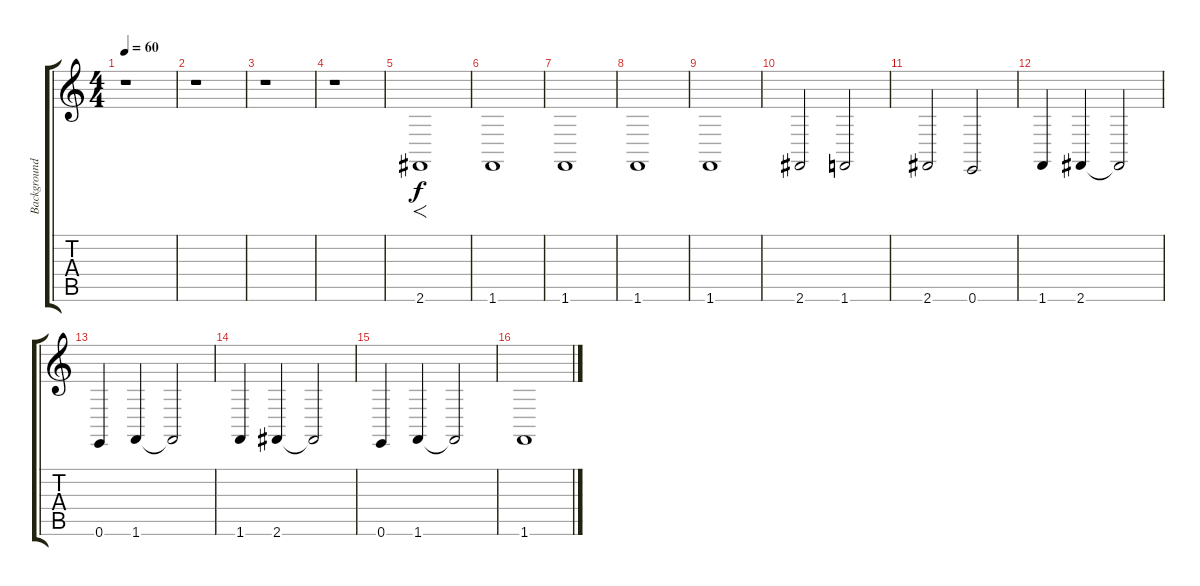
\track ("Background Ambience" "Background") {instrument stringensemble1}
\staff {score tabs}
\tuning (E4 B3 G3 D3 A2 E2) {hide}
\ts (4 4)
\tempo 60
\clef g2
\ks c
r.1{dy f instrument stringensemble1} |
r.1 |
r.1 |
r.1 |
2.6.1{f} |
1.6.1 |
1.6.1 |
1.6.1 |
1.6.1 |
2.6.2 1.6.2 |
2.6.2 0.6.2 |
1.6.4 2.6.4 2.6{t}.2 |
0.6.4 1.6.4 1.6{t}.2 |
1.6.4 2.6.4 2.6{t}.2 |
0.6.4 1.6.4 1.6{t}.2 |
1.6.1
